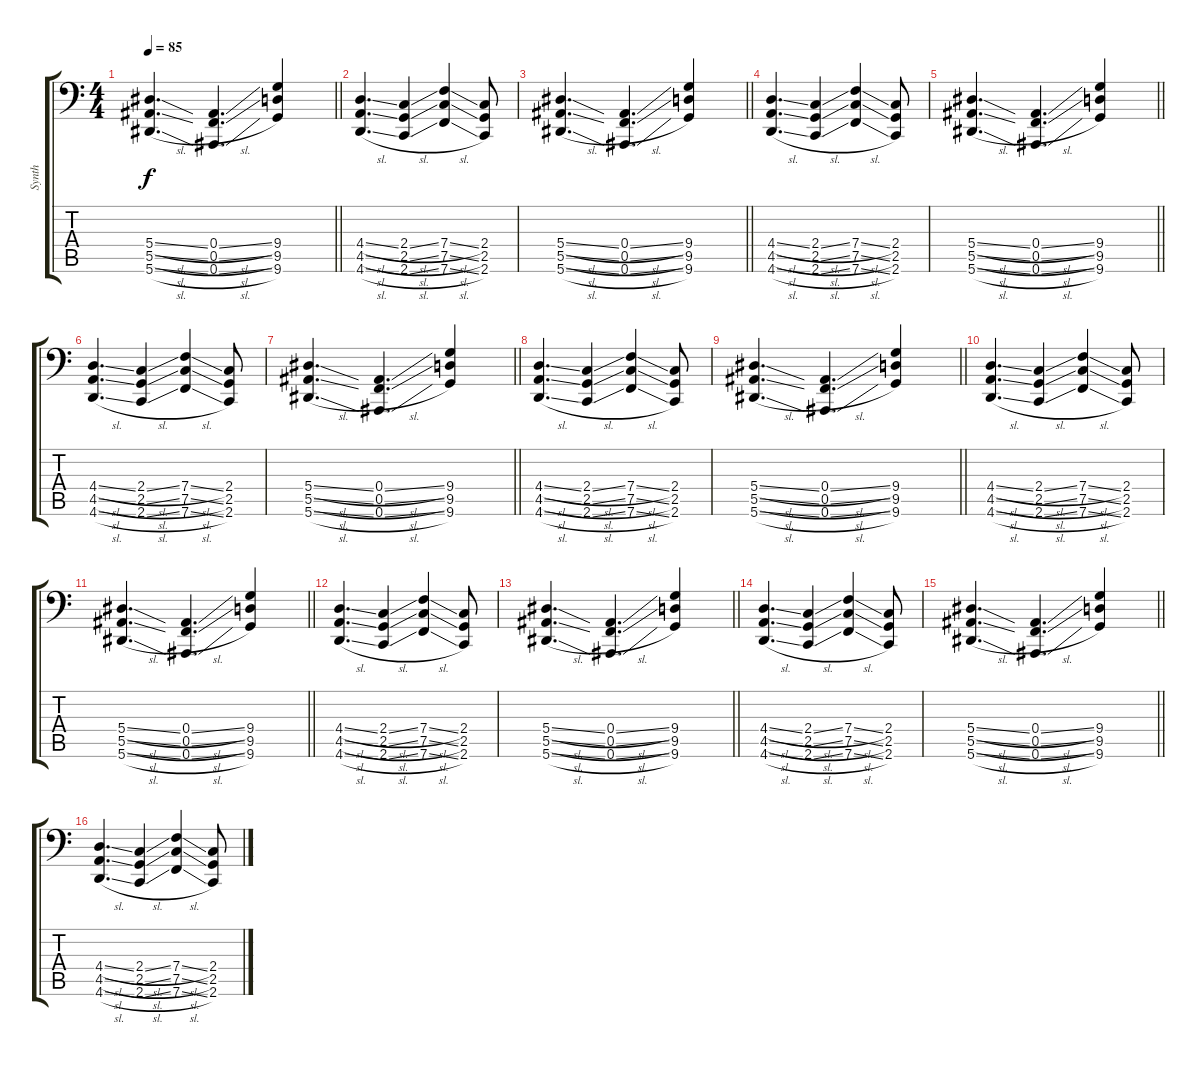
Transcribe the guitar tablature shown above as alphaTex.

\track ("Synth" "Synth") {instrument pad8sweep}
\staff {score tabs}
\tuning (C4 G3 Eb3 Bb2 F2 Bb1) {hide}
\ts (4 4)
\tempo 85
\clef f4
\barLineRight lightlight
\ks c
(5.4{sl} 5.5{sl} 5.6{sl}).4{d dy f} (0.4{sl} 0.5{sl} 0.6{sl}).4{d} (9.4 9.5 9.6).4 |
(4.4{sl} 4.5{sl} 4.6{sl}).4{d} (2.4{sl} 2.5{sl} 2.6{sl}).4 (7.4{sl} 7.5{sl} 7.6{sl}).4 (2.4 2.5 2.6).8 |
\barLineRight lightlight
(5.4{sl} 5.5{sl} 5.6{sl}).4{d} (0.4{sl} 0.5{sl} 0.6{sl}).4{d} (9.4 9.5 9.6).4 |
(4.4{sl} 4.5{sl} 4.6{sl}).4{d} (2.4{sl} 2.5{sl} 2.6{sl}).4 (7.4{sl} 7.5{sl} 7.6{sl}).4 (2.4 2.5 2.6).8 |
\barLineRight lightlight
(5.4{sl} 5.5{sl} 5.6{sl}).4{d} (0.4{sl} 0.5{sl} 0.6{sl}).4{d} (9.4 9.5 9.6).4 |
(4.4{sl} 4.5{sl} 4.6{sl}).4{d} (2.4{sl} 2.5{sl} 2.6{sl}).4 (7.4{sl} 7.5{sl} 7.6{sl}).4 (2.4 2.5 2.6).8 |
\barLineRight lightlight
(5.4{sl} 5.5{sl} 5.6{sl}).4{d} (0.4{sl} 0.5{sl} 0.6{sl}).4{d} (9.4 9.5 9.6).4 |
(4.4{sl} 4.5{sl} 4.6{sl}).4{d} (2.4{sl} 2.5{sl} 2.6{sl}).4 (7.4{sl} 7.5{sl} 7.6{sl}).4 (2.4 2.5 2.6).8 |
\barLineRight lightlight
(5.4{sl} 5.5{sl} 5.6{sl}).4{d} (0.4{sl} 0.5{sl} 0.6{sl}).4{d} (9.4 9.5 9.6).4 |
(4.4{sl} 4.5{sl} 4.6{sl}).4{d} (2.4{sl} 2.5{sl} 2.6{sl}).4 (7.4{sl} 7.5{sl} 7.6{sl}).4 (2.4 2.5 2.6).8 |
\barLineRight lightlight
(5.4{sl} 5.5{sl} 5.6{sl}).4{d} (0.4{sl} 0.5{sl} 0.6{sl}).4{d} (9.4 9.5 9.6).4 |
(4.4{sl} 4.5{sl} 4.6{sl}).4{d} (2.4{sl} 2.5{sl} 2.6{sl}).4 (7.4{sl} 7.5{sl} 7.6{sl}).4 (2.4 2.5 2.6).8 |
\barLineRight lightlight
(5.4{sl} 5.5{sl} 5.6{sl}).4{d} (0.4{sl} 0.5{sl} 0.6{sl}).4{d} (9.4 9.5 9.6).4 |
(4.4{sl} 4.5{sl} 4.6{sl}).4{d} (2.4{sl} 2.5{sl} 2.6{sl}).4 (7.4{sl} 7.5{sl} 7.6{sl}).4 (2.4 2.5 2.6).8 |
\barLineRight lightlight
(5.4{sl} 5.5{sl} 5.6{sl}).4{d} (0.4{sl} 0.5{sl} 0.6{sl}).4{d} (9.4 9.5 9.6).4 |
(4.4{sl} 4.5{sl} 4.6{sl}).4{d} (2.4{sl} 2.5{sl} 2.6{sl}).4 (7.4{sl} 7.5{sl} 7.6{sl}).4 (2.4 2.5 2.6).8
